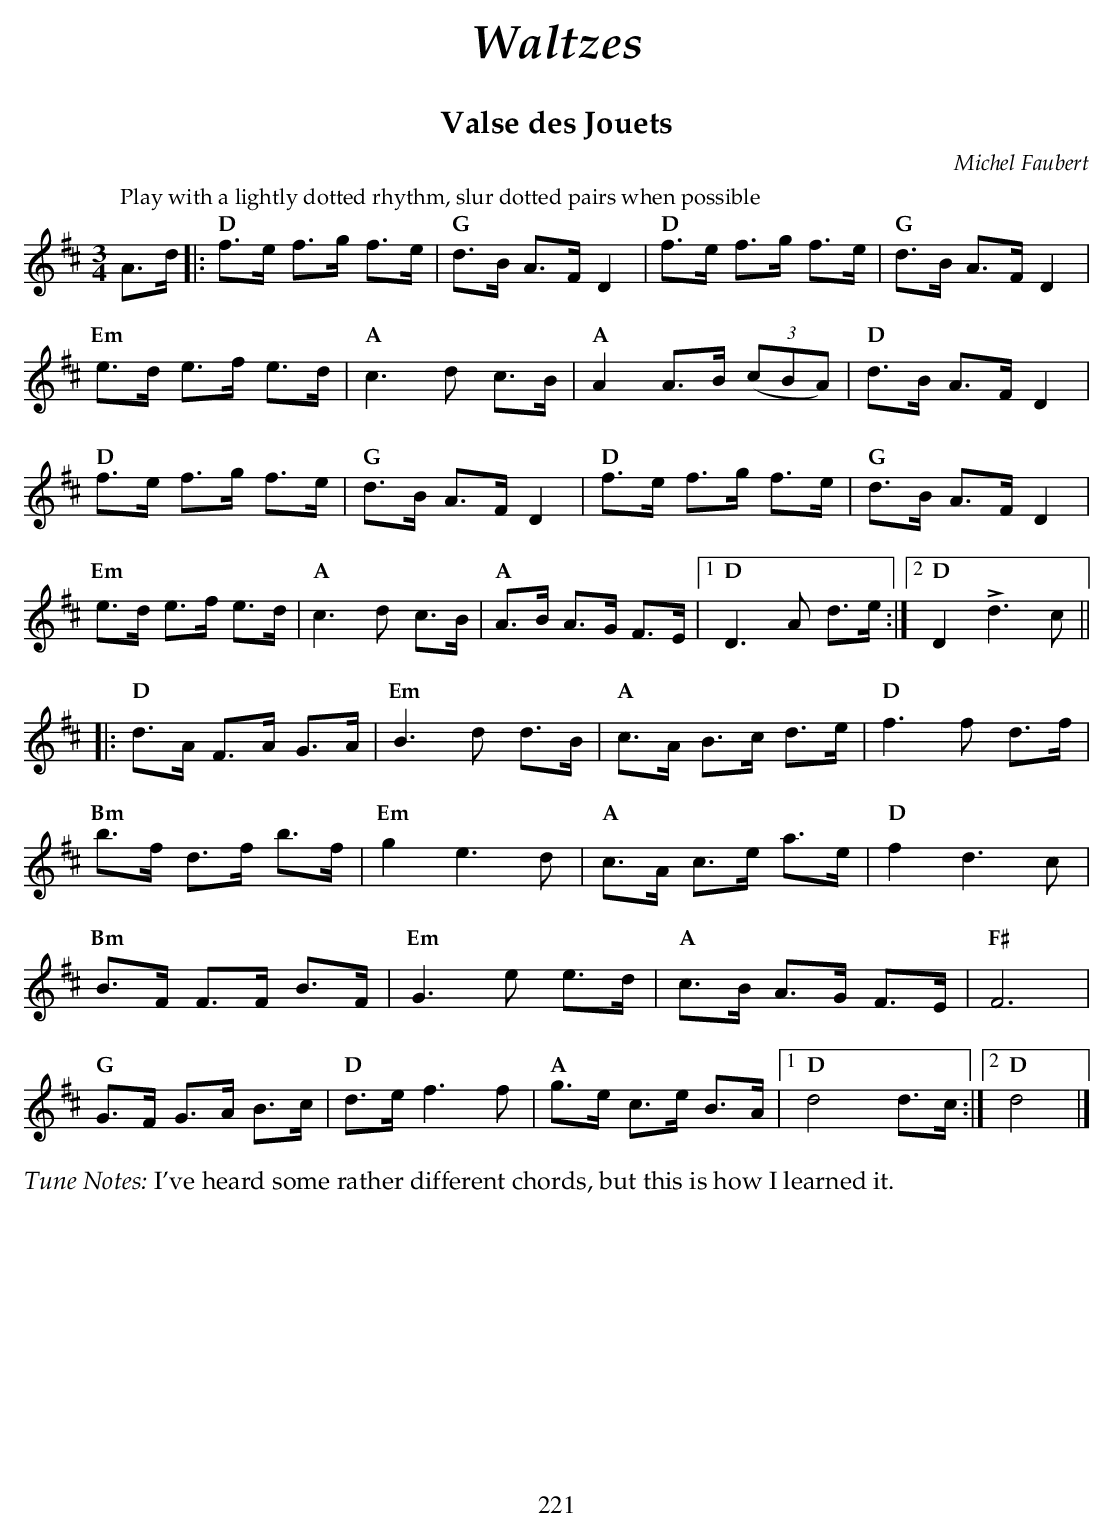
X:1
T:Valse des Jouets
C:Michel Faubert
Q:"Play with a lightly dotted rhythm, slur dotted pairs when possible"
M:3/4
L:1/8
K:D
A>d \
|: "D" f>e f>g f>e | "G" d>B A>F D2 | "D" f>e f>g f>e    |  "G" d>B A>F D2  |
  "Em" e>d e>f e>d | "A" c3 d c>B   | "A" A2 A>B (3(cBA) |  "D" d>B A>F D2  |
"D" f>e f>g f>e    | "G" d>B A>F D2 | "D" f>e f>g f>e    |  "G" d>B A>F D2  |
  "Em" e>d e>f e>d | "A" c3 d c>B   | "A" A>B A>G F>E    |1 "D" D3 A d>e   :|2 "D" D2 Ld2>c2 ||
|: "D" d>A F>A G>A | "Em" B3 d d>B  | "A" c>A B>c d>e    |  "D" f3 f d>f    |
  "Bm" b>f d>f b>f | "Em" g2 e3 d   | "A" c>A c>e a>e    |  "D" f2 d3 c     |
  "Bm" B>F F>F B>F | "Em" G3 e e>d  | "A" c>B A>G F>E    |  "F#" F6         |
   "G" G>F G>A B>c | "D"  d>e f3 f  | "A" g>e c>e B>A    |1 "D" d4 d>c     :|2 "D" d4 |]
